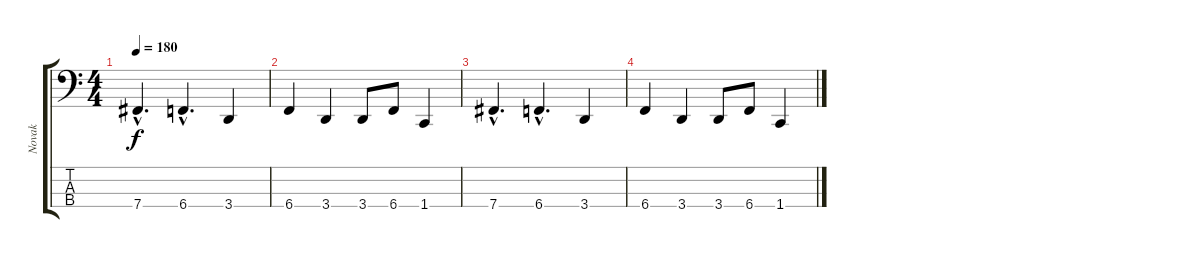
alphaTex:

\track ("Novak" "Novak") {instrument electricbasspick}
\staff {score tabs}
\tuning (D2 A1 E1 B0) {hide}
\ts (4 4)
\tempo 180
\clef f4
\ks c
7.4{hac}.4{d dy f} 6.4{hac}.4{d} 3.4.4 |
6.4.4 3.4.4 3.4.8 6.4.8 1.4.4 |
7.4{hac}.4{d} 6.4{hac}.4{d} 3.4.4 |
6.4.4 3.4.4 3.4.8 6.4.8 1.4.4
